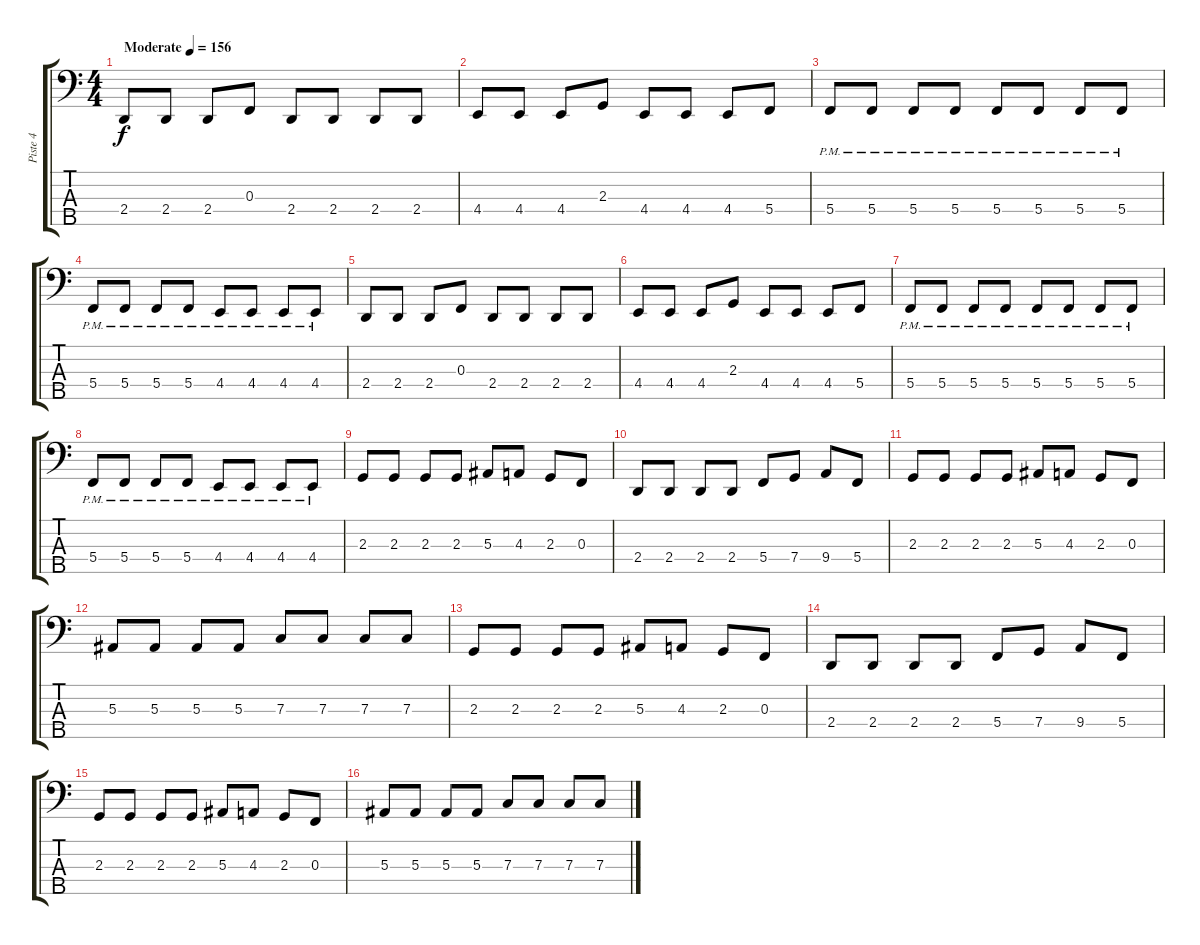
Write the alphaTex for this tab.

\track ("Piste 4" "Piste 4") {instrument electricbassfinger}
\staff {score tabs}
\tuning (Eb2 Bb1 F1 C1 G0) {hide}
\ts (4 4)
\tempo (156 "Moderate")
\clef f4
\ks c
2.4.8{dy f instrument electricbassfinger} 2.4.8 2.4.8 0.3.8 2.4.8 2.4.8 2.4.8 2.4.8 |
4.4.8 4.4.8 4.4.8 2.3.8 4.4.8 4.4.8 4.4.8 5.4.8 |
5.4{pm}.8 5.4{pm}.8 5.4{pm}.8 5.4{pm}.8 5.4{pm}.8 5.4{pm}.8 5.4{pm}.8 5.4{pm}.8 |
5.4{pm}.8 5.4{pm}.8 5.4{pm}.8 5.4{pm}.8 4.4{pm}.8 4.4{pm}.8 4.4{pm}.8 4.4{pm}.8 |
2.4.8 2.4.8 2.4.8 0.3.8 2.4.8 2.4.8 2.4.8 2.4.8 |
4.4.8 4.4.8 4.4.8 2.3.8 4.4.8 4.4.8 4.4.8 5.4.8 |
5.4{pm}.8 5.4{pm}.8 5.4{pm}.8 5.4{pm}.8 5.4{pm}.8 5.4{pm}.8 5.4{pm}.8 5.4{pm}.8 |
5.4{pm}.8 5.4{pm}.8 5.4{pm}.8 5.4{pm}.8 4.4{pm}.8 4.4{pm}.8 4.4{pm}.8 4.4{pm}.8 |
2.3.8 2.3.8 2.3.8 2.3.8 5.3.8 4.3.8 2.3.8 0.3.8 |
2.4.8 2.4.8 2.4.8 2.4.8 5.4.8 7.4.8 9.4.8 5.4.8 |
2.3.8 2.3.8 2.3.8 2.3.8 5.3.8 4.3.8 2.3.8 0.3.8 |
5.3.8 5.3.8 5.3.8 5.3.8 7.3.8 7.3.8 7.3.8 7.3.8 |
2.3.8 2.3.8 2.3.8 2.3.8 5.3.8 4.3.8 2.3.8 0.3.8 |
2.4.8 2.4.8 2.4.8 2.4.8 5.4.8 7.4.8 9.4.8 5.4.8 |
2.3.8 2.3.8 2.3.8 2.3.8 5.3.8 4.3.8 2.3.8 0.3.8 |
5.3.8 5.3.8 5.3.8 5.3.8 7.3.8 7.3.8 7.3.8 7.3.8
